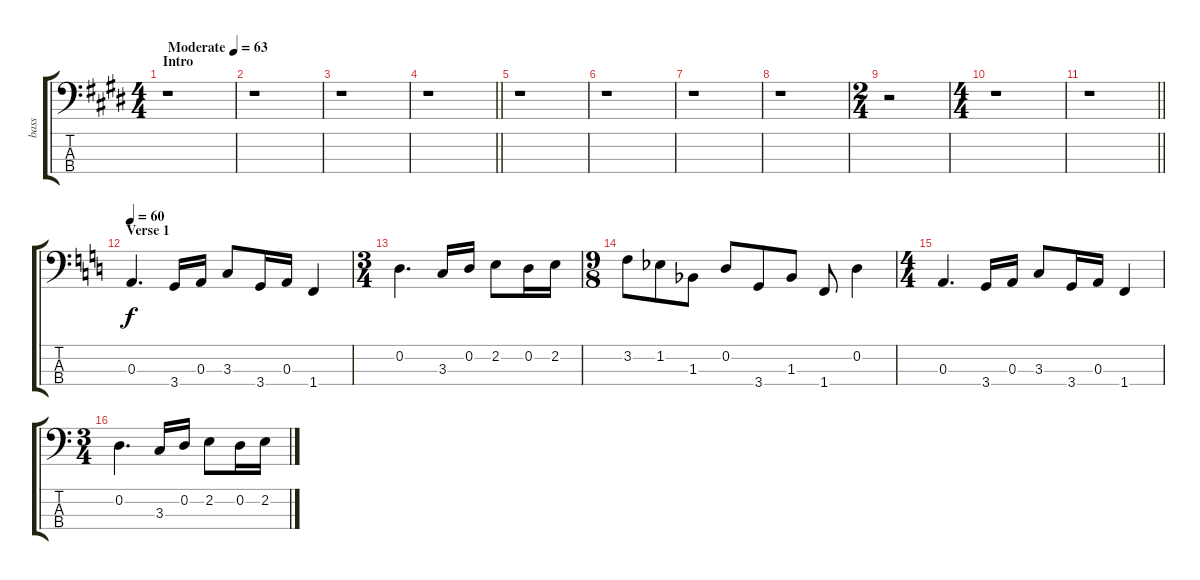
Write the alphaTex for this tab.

\track ("bass" "bass") {instrument electricbasspick}
\staff {score tabs}
\tuning (G2 D2 A1 E1) {hide}
\ts (4 4)
\section ("" "Intro")
\tempo (63 "Moderate")
\clef f4
\ks e
r.1{dy f instrument electricbasspick} |
r.1 |
r.1 |
\barLineRight lightlight
r.1 |
r.1 |
r.1 |
r.1 |
r.1 |
\ts (2 4)
r.2 |
\ts (4 4)
r.1 |
\barLineRight lightlight
r.1 |
\section ("" "Verse 1")
\tempo 60
\ks c
0.3.4{d} 3.4.16 0.3.16 3.3.8 3.4.16 0.3.16 1.4.4 |
\ts (3 4)
0.2.4{d} 3.3.16 0.2.16 2.2.8 0.2.16 2.2.16 |
\ts (9 8)
3.2.8 1.2{acc b}.8 1.3{acc b}.8 0.2.8 3.4.8 1.3{acc b}.8 1.4.8 0.2.4 |
\ts (4 4)
0.3.4{d} 3.4.16 0.3.16 3.3.8 3.4.16 0.3.16 1.4.4 |
\ts (3 4)
0.2.4{d} 3.3.16 0.2.16 2.2.8 0.2.16 2.2.16
